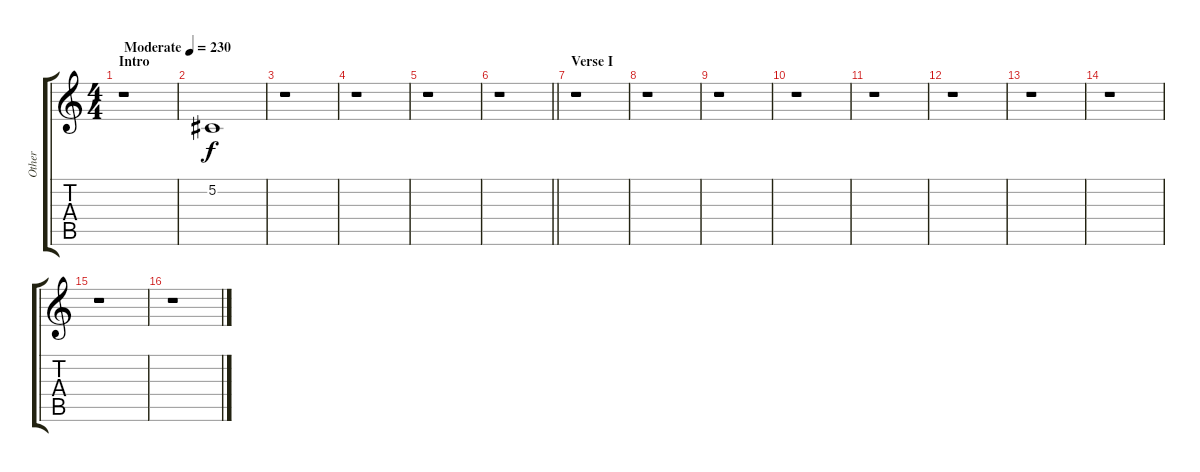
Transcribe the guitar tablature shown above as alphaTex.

\track ("Other" "Other") {instrument reversecymbal}
\staff {score tabs}
\tuning (Db4 Ab3 E3 B2 F2 B1) {hide}
\ts (4 4)
\section ("" "Intro")
\tempo (230 "Moderate")
\clef g2
\ks c
r.1{dy f volume 0 instrument reversecymbal} |
5.2.1{volume 9} |
r.1 |
r.1 |
r.1 |
\barLineRight lightlight
r.1 |
\section ("" "Verse I")
r.1 |
r.1 |
r.1 |
r.1 |
r.1 |
r.1 |
r.1 |
r.1 |
r.1 |
r.1
